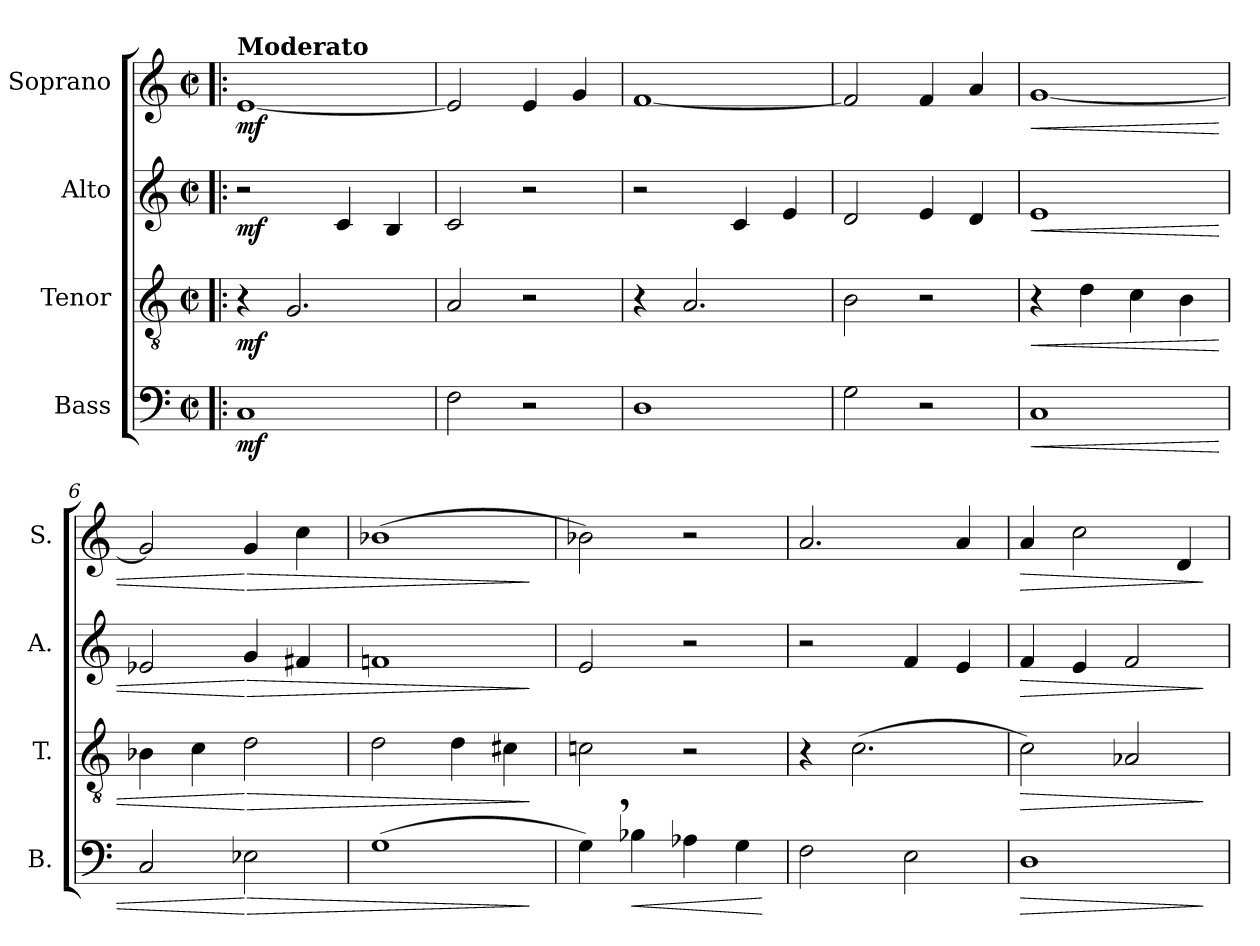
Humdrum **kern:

**kern	**dynam	**kern	**dynam	**kern	**dynam	**kern	**dynam
*part4	*part4	*part3	*part3	*part2	*part2	*part1	*part1
*staff4	*staff4	*staff3	*staff3	*staff2	*staff2	*staff1	*staff1
*I"Bass	*	*I"Tenor	*	*I"Alto	*	*I"Soprano	*
*I'B.	*	*I'T.	*	*I'A.	*	*I'S.	*
*clefF4	*	*clefGv2	*	*clefG2	*	*clefG2	*
*k[]	*	*k[]	*	*k[]	*	*k[]	*
*M2/2	*	*M2/2	*	*M2/2	*	*M2/2	*
*met(c|)	*	*met(c|)	*	*met(c|)	*	*met(c|)	*
=1!|:	=1!|:	=1!|:	=1!|:	=1!|:	=1!|:	=1!|:	=1!|:
!	!	!	!	!	!	!LO:TX:a:B:t=Moderato	!
!	!LO:DY:b	!	!LO:DY:b	!	!LO:DY:b	!	!LO:DY:b
1C	mf	4r	mf	2r	mf	[1e	mf
.	.	2.G/	.	.	.	.	.
.	.	.	.	4c/	.	.	.
.	.	.	.	4B/	.	.	.
=2	=2	=2	=2	=2	=2	=2	=2
2F\	.	2A/	.	2c/	.	2e/]	.
2r	.	2r	.	2r	.	4e/	.
.	.	.	.	.	.	4g/	.
=3	=3	=3	=3	=3	=3	=3	=3
1D	.	4r	.	2r	.	[1f	.
.	.	2.A/	.	.	.	.	.
.	.	.	.	4c/	.	.	.
.	.	.	.	4e/	.	.	.
=4	=4	=4	=4	=4	=4	=4	=4
2G\	.	2B\	.	2d/	.	2f/]	.
2r	.	2r	.	4e/	.	4f/	.
.	.	.	.	4d/	.	4a/	.
!!LO:LB:g=z
=5	=5	=5	=5	=5	=5	=5	=5
!	!LO:HP:b	!	!LO:HP:b	!	!LO:HP:b	!	!LO:HP:b
1C	<	4r	<	1e	<	[1g	<
.	.	4d\	.	.	.	.	.
.	.	4c\	.	.	.	.	.
.	.	4B\	.	.	.	.	.
=6	=6	=6	=6	=6	=6	=6	=6
2C/	.	4B-X\	.	2e-X/	.	2g/]	.
.	.	4c\	.	.	.	.	.
!	!LO:HP:n=1:b	!	!LO:HP:n=1:b	!	!LO:HP:n=1:b	!	!LO:HP:n=1:b
2E-X\	[ >	2d\	[ >	4g/	[ >	4g/	[ >
.	.	.	.	4f#X/	.	4cc\	.
=7	=7	=7	=7	=7	=7	=7	=7
(1G	.	2d\	.	1fn	.	(1b-X	.
.	.	4d\	.	.	.	.	.
.	.	4c#X\	.	.	.	.	.
.	]	.	]	.	]	.	]
=8	=8	=8	=8	=8	=8	=8	=8
4G,\)	.	2cn\	.	2e/	.	2b-X\)	.
!	!LO:HP:b	!	!	!	!	!	!
4B-X\	<	.	.	.	.	.	.
4A-X\	.	2r	.	2r	.	2r	.
4G\	.	.	.	.	.	.	.
.	[	.	.	.	.	.	.
!!LO:LB:g=z
=9	=9	=9	=9	=9	=9	=9	=9
2F\	.	4r	.	2r	.	2.a/	.
.	.	(2.c\	.	.	.	.	.
2E\	.	.	.	4f/	.	.	.
.	.	.	.	4e/	.	4a/	.
=10	=10	=10	=10	=10	=10	=10	=10
!	!LO:HP:b	!	!LO:HP:b	!	!LO:HP:b	!	!LO:HP:b
1D	>	2c\)	>	4f/	>	4a/	>
.	.	.	.	4e/	.	2cc\	.
.	.	2A-X/	.	2f/	.	.	.
.	.	.	.	.	.	4d/	.
.	]	.	]	.	]	.	]
=	=	=	=	=	=	=	=
*-	*-	*-	*-	*-	*-	*-	*-
